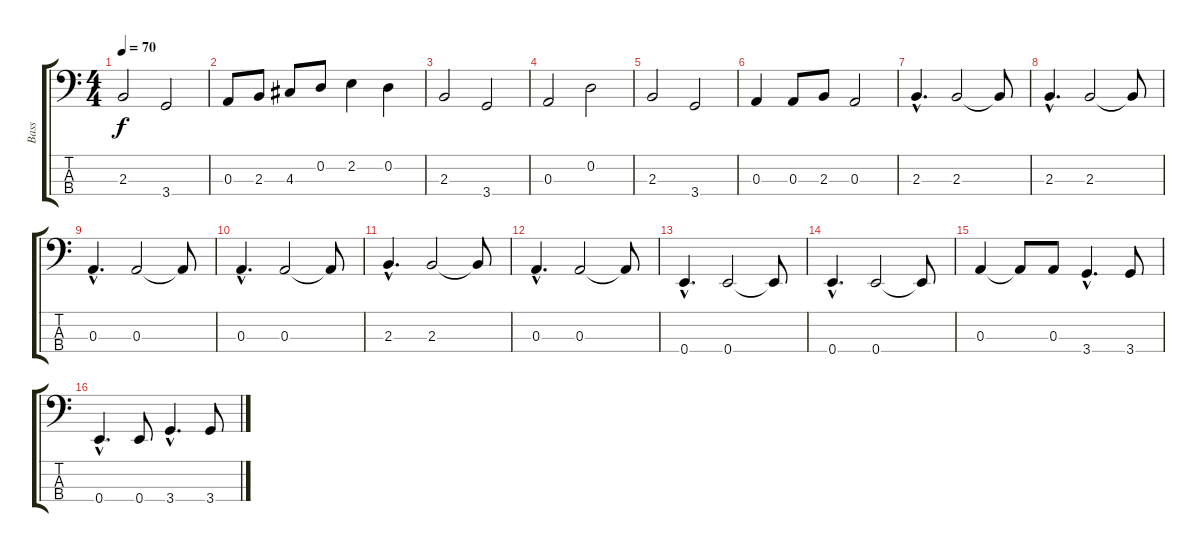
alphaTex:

\track ("Bass" "Bass") {instrument electricbassfinger}
\staff {score tabs}
\tuning (G2 D2 A1 E1) {hide}
\ts (4 4)
\tempo 70
\clef f4
\ks c
2.3.2{dy f} 3.4.2 |
0.3.8 2.3.8 4.3.8 0.2.8 2.2.4 0.2.4 |
2.3.2 3.4.2 |
0.3.2 0.2.2 |
2.3.2 3.4.2 |
0.3.4 0.3.8 2.3.8 0.3.2 |
2.3{hac}.4{d} 2.3.2 2.3{t}.8 |
2.3{hac}.4{d} 2.3.2 2.3{t}.8 |
0.3{hac}.4{d} 0.3.2 0.3{t}.8 |
0.3{hac}.4{d} 0.3.2 0.3{t}.8 |
2.3{hac}.4{d} 2.3.2 2.3{t}.8 |
0.3{hac}.4{d} 0.3.2 0.3{t}.8 |
0.4{hac}.4{d} 0.4.2 0.4{t}.8 |
0.4{hac}.4{d} 0.4.2 0.4{t}.8 |
0.3.4 0.3{t}.8 0.3.8 3.4{hac}.4{d} 3.4.8 |
0.4{hac}.4{d} 0.4.8 3.4{hac}.4{d} 3.4.8
